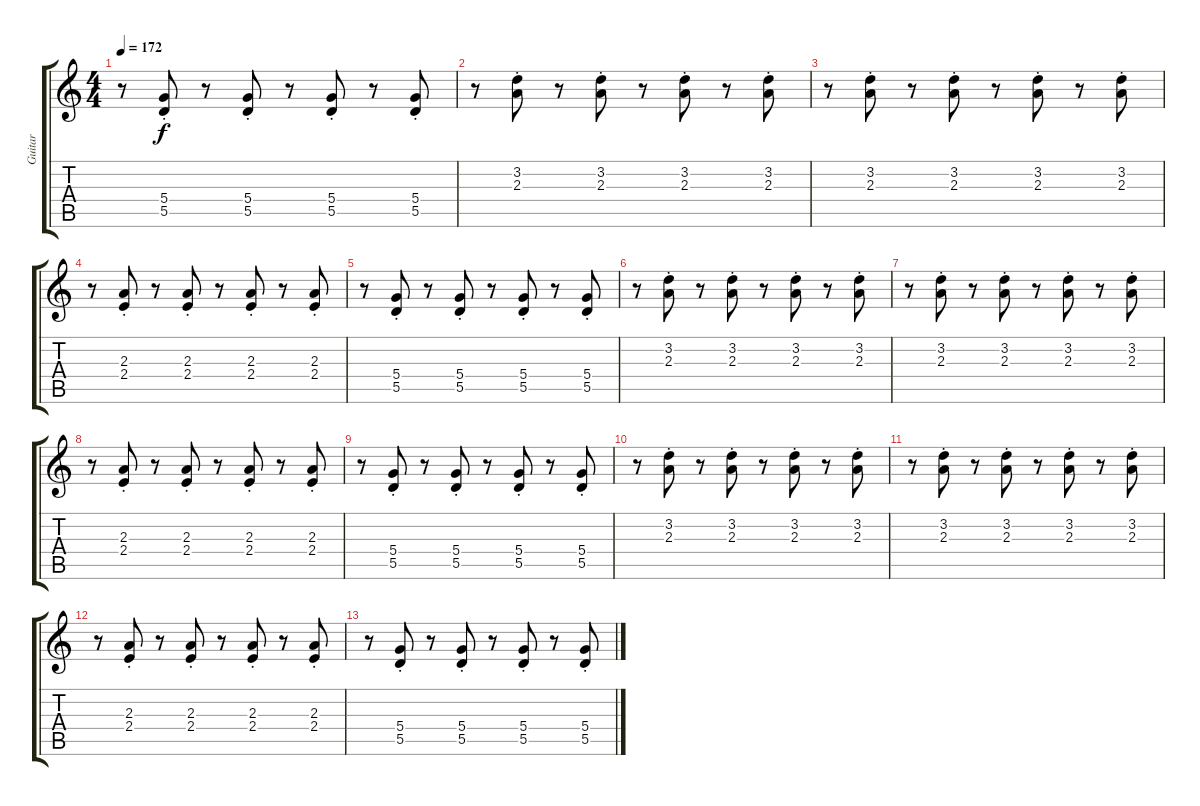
\track ("Guitar" "Guitar") {instrument acousticguitarsteel}
\staff {score tabs}
\tuning (E4 B3 G3 D3 A2 E2) {hide}
\ts (4 4)
\tempo 172
\clef g2
\ks c
r.8{dy f} (5.4{st} 5.5{st}).8 r.8 (5.4{st} 5.5{st}).8 r.8 (5.4{st} 5.5{st}).8 r.8 (5.4{st} 5.5{st}).8 |
r.8 (3.2{st} 2.3{st}).8 r.8 (3.2{st} 2.3{st}).8 r.8 (3.2{st} 2.3{st}).8 r.8 (3.2{st} 2.3{st}).8 |
r.8 (3.2{st} 2.3{st}).8 r.8 (3.2{st} 2.3{st}).8 r.8 (3.2{st} 2.3{st}).8 r.8 (3.2{st} 2.3{st}).8 |
r.8 (2.3{st} 2.4{st}).8 r.8 (2.3{st} 2.4{st}).8 r.8 (2.3{st} 2.4{st}).8 r.8 (2.3{st} 2.4{st}).8 |
r.8 (5.4{st} 5.5{st}).8 r.8 (5.4{st} 5.5{st}).8 r.8 (5.4{st} 5.5{st}).8 r.8 (5.4{st} 5.5{st}).8 |
r.8 (3.2{st} 2.3{st}).8 r.8 (3.2{st} 2.3{st}).8 r.8 (3.2{st} 2.3{st}).8 r.8 (3.2{st} 2.3{st}).8 |
r.8 (3.2{st} 2.3{st}).8 r.8 (3.2{st} 2.3{st}).8 r.8 (3.2{st} 2.3{st}).8 r.8 (3.2{st} 2.3{st}).8 |
r.8 (2.3{st} 2.4{st}).8 r.8 (2.3{st} 2.4{st}).8 r.8 (2.3{st} 2.4{st}).8 r.8 (2.3{st} 2.4{st}).8 |
r.8 (5.4{st} 5.5{st}).8 r.8 (5.4{st} 5.5{st}).8 r.8 (5.4{st} 5.5{st}).8 r.8 (5.4{st} 5.5{st}).8 |
r.8 (3.2{st} 2.3{st}).8 r.8 (3.2{st} 2.3{st}).8 r.8 (3.2{st} 2.3{st}).8 r.8 (3.2{st} 2.3{st}).8 |
r.8 (3.2{st} 2.3{st}).8 r.8 (3.2{st} 2.3{st}).8 r.8 (3.2{st} 2.3{st}).8 r.8 (3.2{st} 2.3{st}).8 |
r.8 (2.3{st} 2.4{st}).8 r.8 (2.3{st} 2.4{st}).8 r.8 (2.3{st} 2.4{st}).8 r.8 (2.3{st} 2.4{st}).8 |
r.8 (5.4{st} 5.5{st}).8 r.8 (5.4{st} 5.5{st}).8 r.8 (5.4{st} 5.5{st}).8 r.8 (5.4{st} 5.5{st}).8
